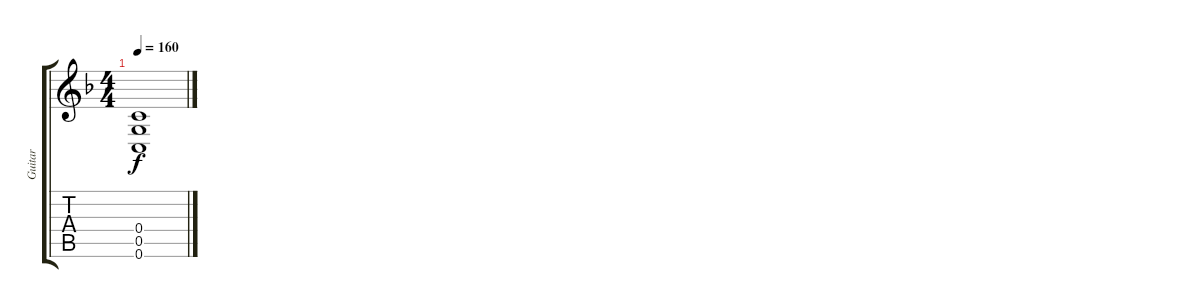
\track ("Guitar" "Guitar") {instrument distortionguitar}
\staff {score tabs}
\tuning (D4 A3 F3 C3 G2 C2) {hide}
\ts (4 4)
\tempo 160
\clef g2
\ks f
(0.4{t} 0.5{t} 0.6{t}).1{dy f}
